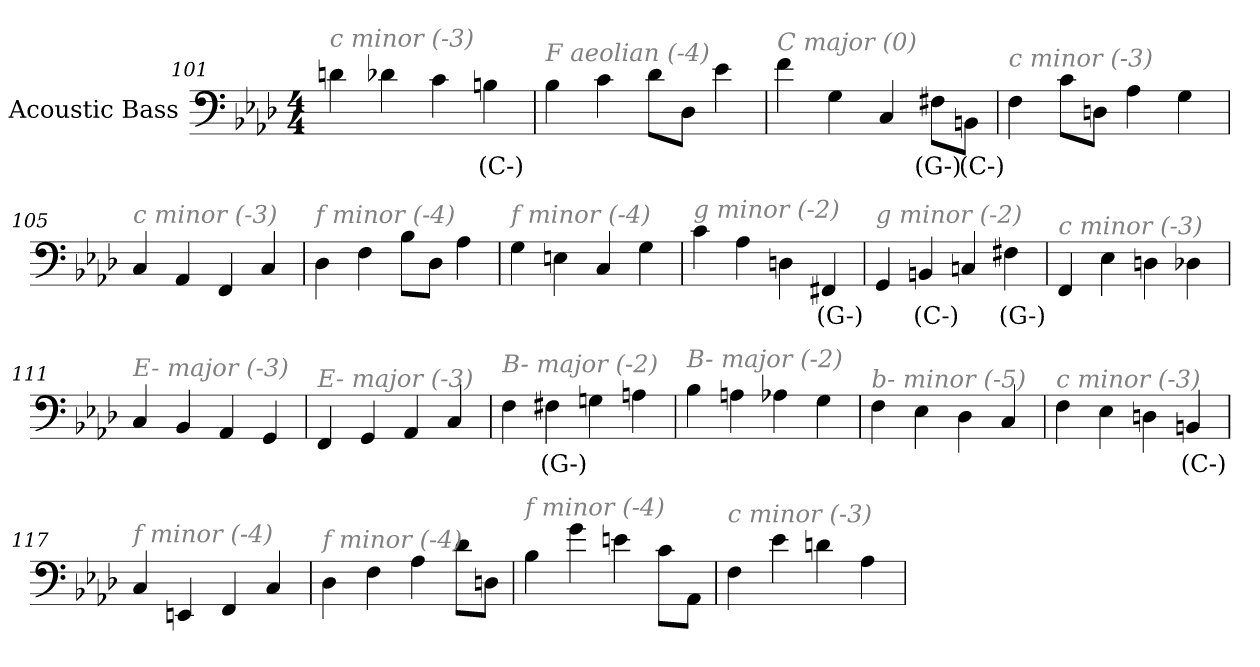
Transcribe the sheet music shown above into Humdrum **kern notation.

**kern	**text
*part1	*part1
*staff1	*staff1
*I"Acoustic Bass	*
*clefF4	*
*ITrd7c12	*
*k[b-e-a-d-]	*
*A-:	*
*M4/4	*
=101	=101
!LO:TX:i:color=#808080:t=c minor (-3)	!
4Dn	.
4D-X	.
4C	.
4BBni	(C-)
=102	=102
!LO:TX:i:color=#808080:t=F aeolian (-4)	!
4BB-	.
4C	.
8D-L	.
8DD-J	.
4E-	.
=103	=103
!LO:TX:i:color=#808080:t=C major (0)	!
4F	.
4GG	.
4CC	.
8FF#XiL	(G-)
8BBBniJ	(C-)
=104	=104
!LO:TX:i:color=#808080:t=c minor (-3)	!
4FF	.
8CL	.
8DDnJ	.
4AA-	.
4GG	.
=105	=105
!LO:TX:i:color=#808080:t=c minor (-3)	!
4CC	.
4AAA-	.
4FFF	.
4CC	.
=106	=106
!LO:TX:i:color=#808080:t=f minor (-4)	!
4DD-	.
4FF	.
8BB-L	.
8DD-J	.
4AA-	.
=107	=107
!LO:TX:i:color=#808080:t=f minor (-4)	!
4GG	.
4EEn	.
4CC	.
4GG	.
=108	=108
!LO:TX:i:color=#808080:t=g minor (-2)	!
4C	.
4AA-	.
4DDn	.
4FFF#Xi	(G-)
=109	=109
!LO:TX:i:color=#808080:t=g minor (-2)	!
4GGG	.
4BBBni	(C-)
4CCn	.
4FF#Xi	(G-)
=110	=110
!LO:TX:i:color=#808080:t=c minor (-3)	!
4FFF	.
4EE-	.
4DDn	.
4DD-X	.
=111	=111
!LO:TX:i:color=#808080:t=E- major (-3)	!
4CC	.
4BBB-	.
4AAA-	.
4GGG	.
=112	=112
!LO:TX:i:color=#808080:t=E- major (-3)	!
4FFF	.
4GGG	.
4AAA-	.
4CC	.
=113	=113
!LO:TX:i:color=#808080:t=B- major (-2)	!
4FF	.
4FF#Xi	(G-)
4GGn	.
4AAn	.
=114	=114
!LO:TX:i:color=#808080:t=B- major (-2)	!
4BB-	.
4AAn	.
4AA-X	.
4GG	.
=115	=115
!LO:TX:i:color=#808080:t=b- minor (-5)	!
4FF	.
4EE-	.
4DD-	.
4CC	.
=116	=116
!LO:TX:i:color=#808080:t=c minor (-3)	!
4FF	.
4EE-	.
4DDn	.
4BBBni	(C-)
=117	=117
!LO:TX:i:color=#808080:t=f minor (-4)	!
4CC	.
4EEEn	.
4FFF	.
4CC	.
=118	=118
!LO:TX:i:color=#808080:t=f minor (-4)	!
4DD-	.
4FF	.
4AA-	.
8D-L	.
8DDnJ	.
=119	=119
!LO:TX:i:color=#808080:t=f minor (-4)	!
4BB-	.
4G	.
4En	.
8CL	.
8AAA-J	.
=120	=120
!LO:TX:i:color=#808080:t=c minor (-3)	!
4FF	.
4E-	.
4Dn	.
4AA-	.
=	=
*-	*-
